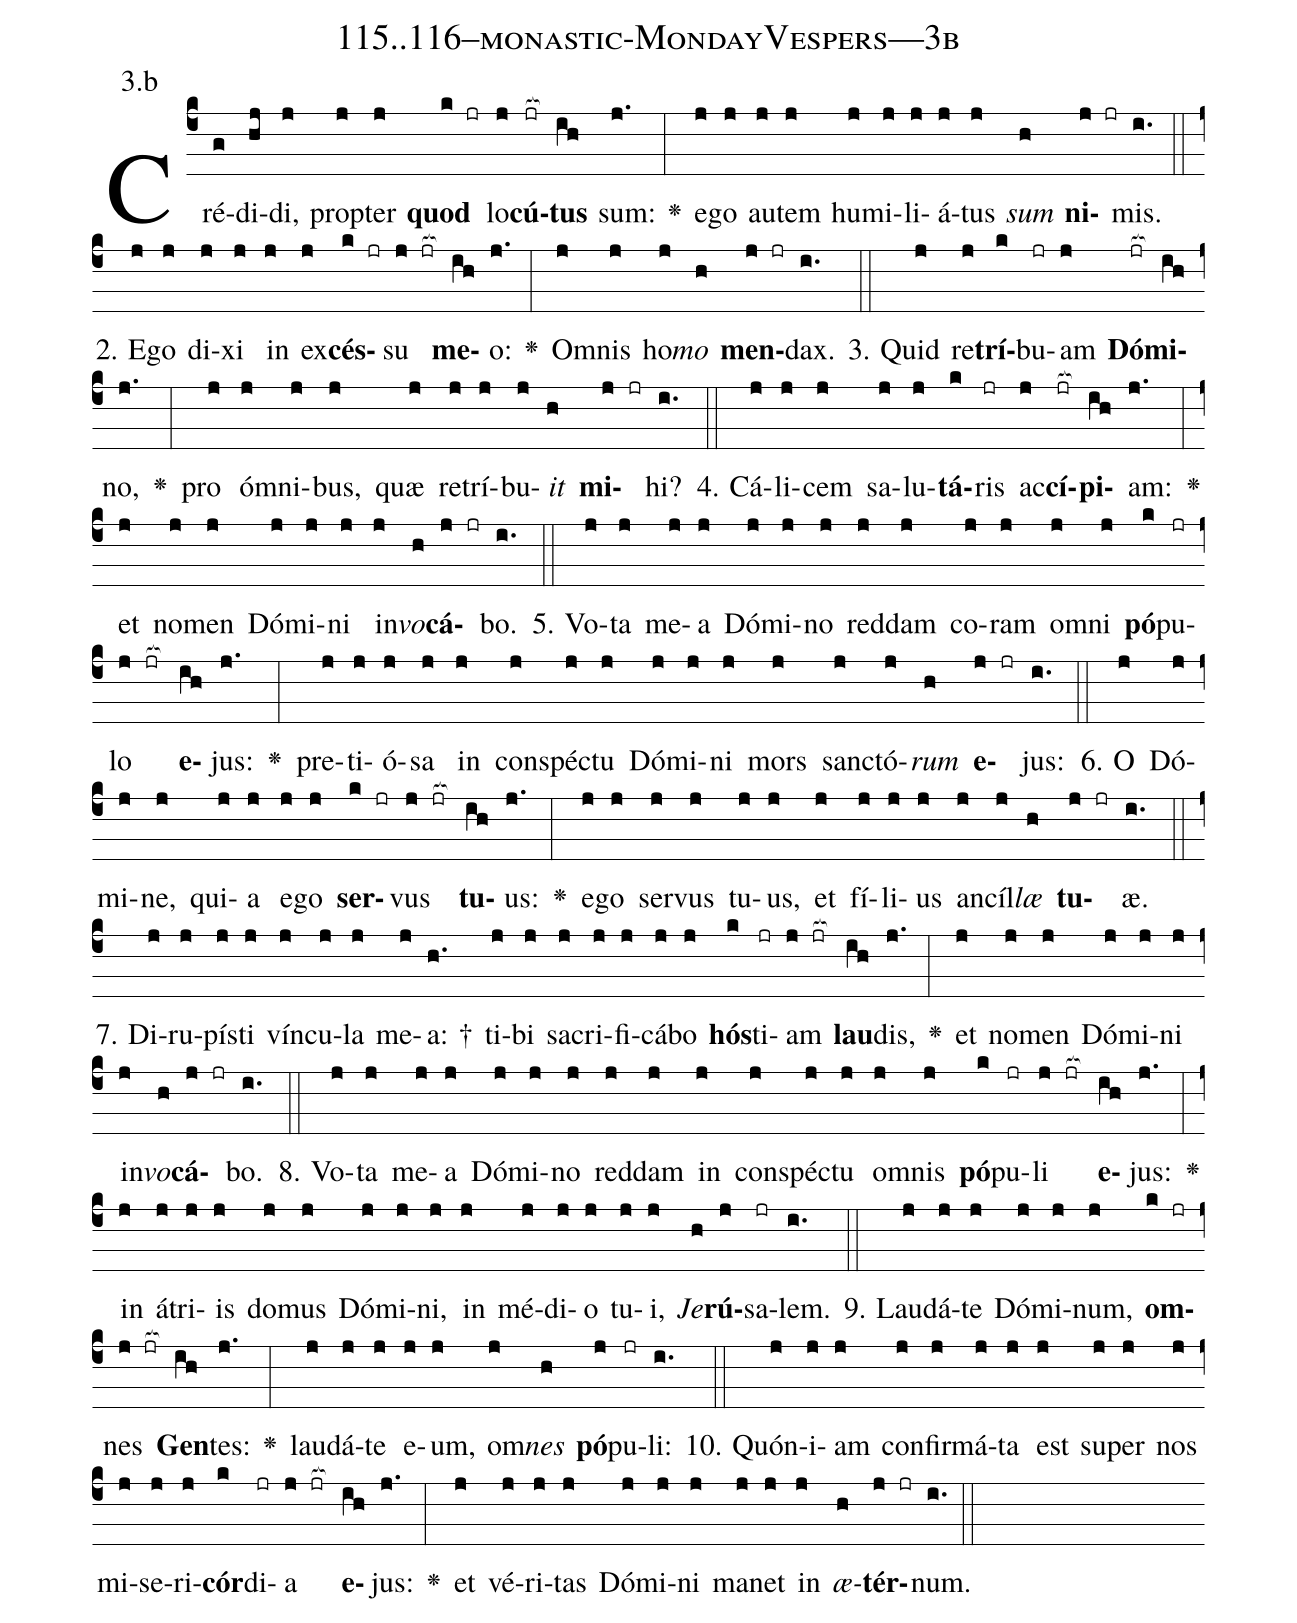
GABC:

name: 115..116--monastic-MondayVespers---3b;
annotation: 3.b;
%%
(c4)Cré(g)di(hj)di,(j) prop(j)ter(j) <b>quod</b>(k jr) lo(j)<b>cú</b>(jr[ocb:1{])<b>tus</b>(ih[ocb:0}]) sum:(j.) <v>\greheightstar</v>(:) e(j)go(j) au(j)tem(j) hu(j)mi(j)li(j)á(j)tus(j) <i>sum</i>(h) <b>ni</b>(j jr)mis.(i.) (::)
2. E(j)go(j) di(j)xi(j) in(j) ex(j)<b>cés</b>(k jr)su(j jr[ocb:1{]) <b>me</b>(ih[ocb:0}])o:(j.) <v>\greheightstar</v>(:) Om(j)nis(j) ho(j)<i>mo</i>(h) <b>men</b>(j jr)dax.(i.) (::)
3. Quid(j) re(j)<b>trí</b>(k)bu(jr)am(j) <b>Dó</b>(jr[ocb:1{])<b>mi</b>(ih[ocb:0}])no,(j.) <v>\greheightstar</v>(:) pro(j) óm(j)ni(j)bus,(j) quæ(j) re(j)trí(j)bu(j)<i>it</i>(h) <b>mi</b>(j jr)hi?(i.) (::)
4. Cá(j)li(j)cem(j) sa(j)lu(j)<b>tá</b>(k)ris(jr) ac(j)<b>cí</b>(jr[ocb:1{])<b>pi</b>(ih[ocb:0}])am:(j.) <v>\greheightstar</v>(:) et(j) no(j)men(j) Dó(j)mi(j)ni(j) in(j)<i>vo</i>(h)<b>cá</b>(j jr)bo.(i.) (::)
5. Vo(j)ta(j) me(j)a(j) Dó(j)mi(j)no(j) red(j)dam(j) co(j)ram(j) om(j)ni(j) <b>pó</b>(k)pu(jr)lo(j jr[ocb:1{]) <b>e</b>(ih[ocb:0}])jus:(j.) <v>\greheightstar</v>(:) pre(j)ti(j)ó(j)sa(j) in(j) con(j)spéc(j)tu(j) Dó(j)mi(j)ni(j) mors(j) sanc(j)tó(j)<i>rum</i>(h) <b>e</b>(j jr)jus:(i.) (::)
6. O(j) Dó(j)mi(j)ne,(j) qui(j)a(j) e(j)go(j) <b>ser</b>(k jr)vus(j jr[ocb:1{]) <b>tu</b>(ih[ocb:0}])us:(j.) <v>\greheightstar</v>(:) e(j)go(j) ser(j)vus(j) tu(j)us,(j) et(j) fí(j)li(j)us(j) an(j)cíl(j)<i>læ</i>(h) <b>tu</b>(j jr)æ.(i.) (::)
7. Di(j)ru(j)pís(j)ti(j) vín(j)cu(j)la(j) me(j)a: †(h.) ti(j)bi(j) sa(j)cri(j)fi(j)cá(j)bo(j) <b>hós</b>(k)ti(jr)am(j jr[ocb:1{]) <b>lau</b>(ih[ocb:0}])dis,(j.) <v>\greheightstar</v>(:) et(j) no(j)men(j) Dó(j)mi(j)ni(j) in(j)<i>vo</i>(h)<b>cá</b>(j jr)bo.(i.) (::)
8. Vo(j)ta(j) me(j)a(j) Dó(j)mi(j)no(j) red(j)dam(j) in(j) con(j)spéc(j)tu(j) om(j)nis(j) <b>pó</b>(k)pu(jr)li(j jr[ocb:1{]) <b>e</b>(ih[ocb:0}])jus:(j.) <v>\greheightstar</v>(:) in(j) á(j)tri(j)is(j) do(j)mus(j) Dó(j)mi(j)ni,(j) in(j) mé(j)di(j)o(j) tu(j)i,(j) <i>Je</i>(h)<b>rú</b>(j)sa(jr)lem.(i.) (::)
9. Lau(j)dá(j)te(j) Dó(j)mi(j)num,(j) <b>om</b>(k jr)nes(j jr[ocb:1{]) <b>Gen</b>(ih[ocb:0}])tes:(j.) <v>\greheightstar</v>(:) lau(j)dá(j)te(j) e(j)um,(j) om(j)<i>nes</i>(h) <b>pó</b>(j)pu(jr)li:(i.) (::)
10. Quón(j)i(j)am(j) con(j)fir(j)má(j)ta(j) est(j) su(j)per(j) nos(j) mi(j)se(j)ri(j)<b>cór</b>(k)di(jr)a(j jr[ocb:1{]) <b>e</b>(ih[ocb:0}])jus:(j.) <v>\greheightstar</v>(:) et(j) vé(j)ri(j)tas(j) Dó(j)mi(j)ni(j) ma(j)net(j) in(j) <i>æ</i>(h)<b>tér</b>(j jr)num.(i.) (::)
